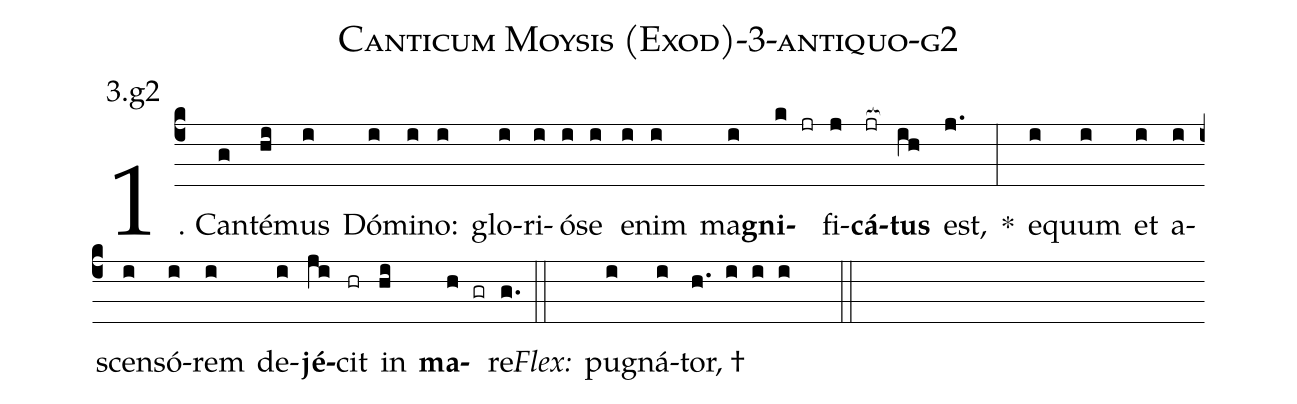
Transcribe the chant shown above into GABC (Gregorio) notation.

name: Canticum Moysis (Exod)-3-antiquo-g2;
annotation: 3.g2;
%%
(c4)1. Can(g)té(hi)mus(i) Dó(i)mi(i)no:(i) glo(i)ri(i)ó(i)se(i) e(i)nim(i) ma(i)<b>gni</b>(k jr)fi(j)<b>cá</b>(jr[ocb:1{])<b>tus</b>(ih[ocb:0}]) est,(j.) *(:) e(i)quum(i) et(i) a(i)scen(i)só(i)rem(i) de(i)<b>jé</b>(ji)cit(hr) in(hi) <b>ma</b>(h gr)re.(g.) (::)
<i>Flex:</i>()  pu(i)gná(i)tor, †(h. i i i  ::)
